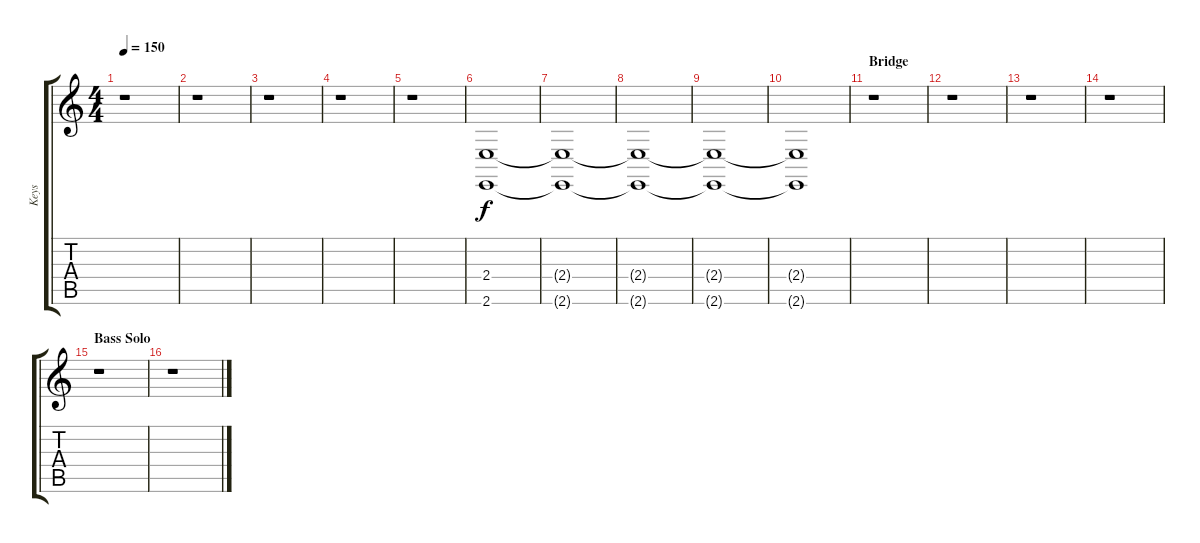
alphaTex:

\track ("Keys" "Keys") {instrument bagpipe}
\staff {score tabs}
\tuning (E4 B3 G3 D3 A2 D2) {hide}
\ts (4 4)
\tempo 150
\clef g2
\ks c
r.1{dy f} |
r.1 |
r.1 |
r.1 |
r.1 |
(2.4 2.6).1 |
(2.4{t} 2.6{t}).1{volume 11} |
(2.4{t} 2.6{t}).1 |
(2.4{t} 2.6{t}).1 |
(2.4{t} 2.6{t}).1 |
\section ("" "Bridge")
r.1 |
r.1 |
r.1 |
r.1 |
\section ("" "Bass Solo")
r.1 |
r.1
